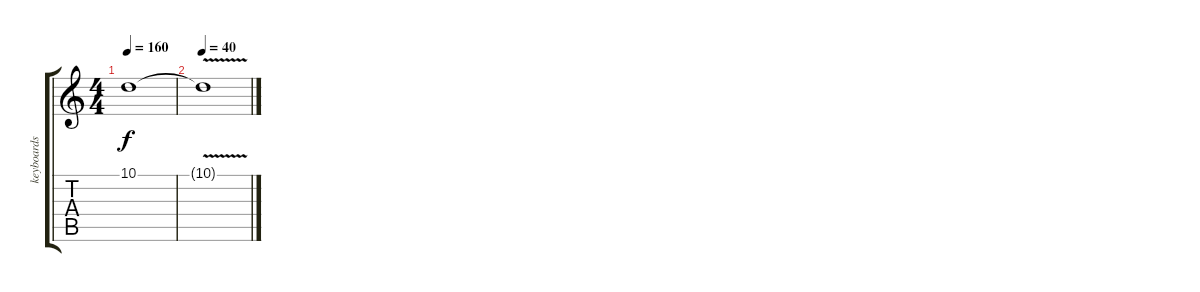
\track ("keyboards 1" "keyboards ") {instrument flute}
\staff {score tabs}
\tuning (E4 B3 G3 D3 A2 E2) {hide}
\ts (4 4)
\tempo 160
\clef g2
\ks c
10.1.1{dy f} |
\tempo 40
10.1{v t}.1{volume 0}
